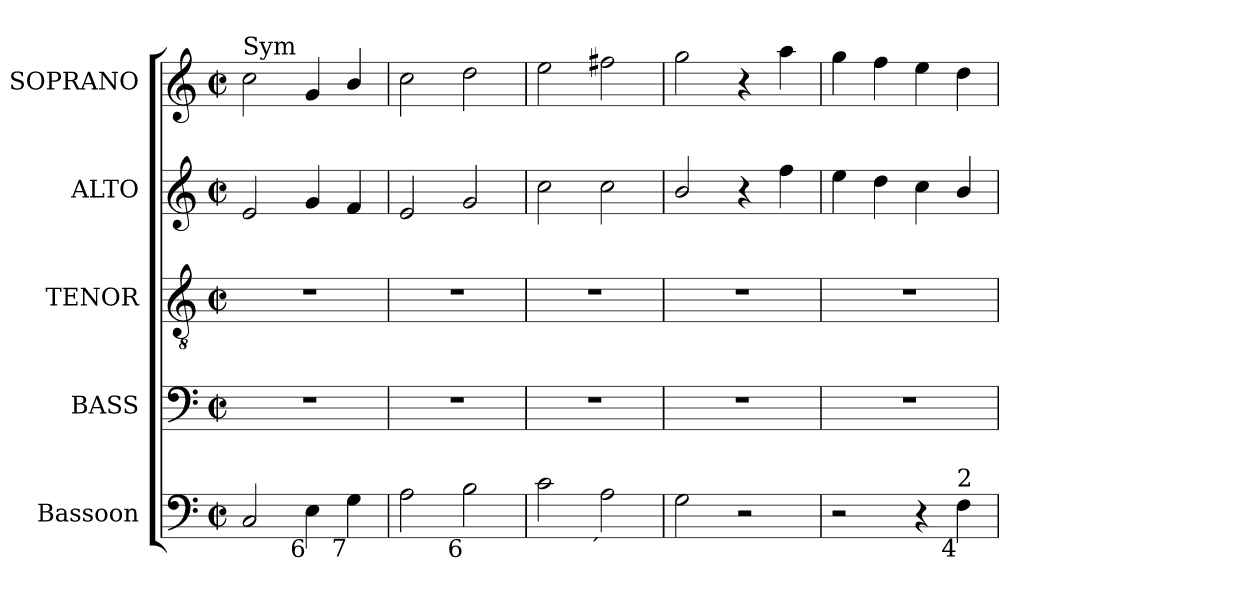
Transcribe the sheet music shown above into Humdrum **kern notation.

**kern	**kern	**kern	**kern	**kern
*part5	*part4	*part3	*part2	*part1
*staff5	*staff4	*staff3	*staff2	*staff1
*I"Bassoon	*I"BASS	*I"TENOR	*I"ALTO	*I"SOPRANO
*I'Bsn.	*I'B.	*I'T.	*I'A.	*I'S.
!!LO:PB:g=z
*clefF4	*clefF4	*clefGv2	*clefG2	*clefG2
*	*	*ITrd7c12	*	*
*k[]	*k[]	*k[]	*k[]	*k[]
*C:	*C:	*C:	*C:	*C:
*M2/2	*M2/2	*M2/2	*M2/2	*M2/2
*met(c|)	*met(c|)	*met(c|)	*met(c|)	*met(c|)
=1	=1	=1	=1	=1
!	!	!	!	!LO:TX:a:t=Sym
2Ci/	1r	1r	2ei/	2cci\
!LO:TX:b:rj:t=6	!	!	!	!
4Ei\	.	.	4gi/	4gi/
!LO:TX:b:rj:t=7	!	!	!	!
4Gi\	.	.	4fi/	4bi/
=2	=2	=2	=2	=2
2Ai\	1r	1r	2ei/	2cci\
!LO:TX:b:rj:t=6	!	!	!	!
2Bi\	.	.	2gi/	2ddi\
=3	=3	=3	=3	=3
2ci\	1r	1r	2cci\	2eei\
!LO:TX:b:rj:t=´	!	!	!	!
2Ai\	.	.	2cci\	2ff#Xi\
=4	=4	=4	=4	=4
2Gi\	1r	1r	2bi/	2ggi\
2r	.	.	4r	4r
.	.	.	4ffi\	4aai\
=5	=5	=5	=5	=5
2r	1r	1r	4eei\	4ggi\
.	.	.	4ddi\	4ffi\
4r	.	.	4cci\	4eei\
!LO:TX:b:rj:t=4	!	!	!	!
!LO:TX:t=2	!	!	!	!
4Fi\	.	.	4bi/	4ddi\
=	=	=	=	=
*-	*-	*-	*-	*-
